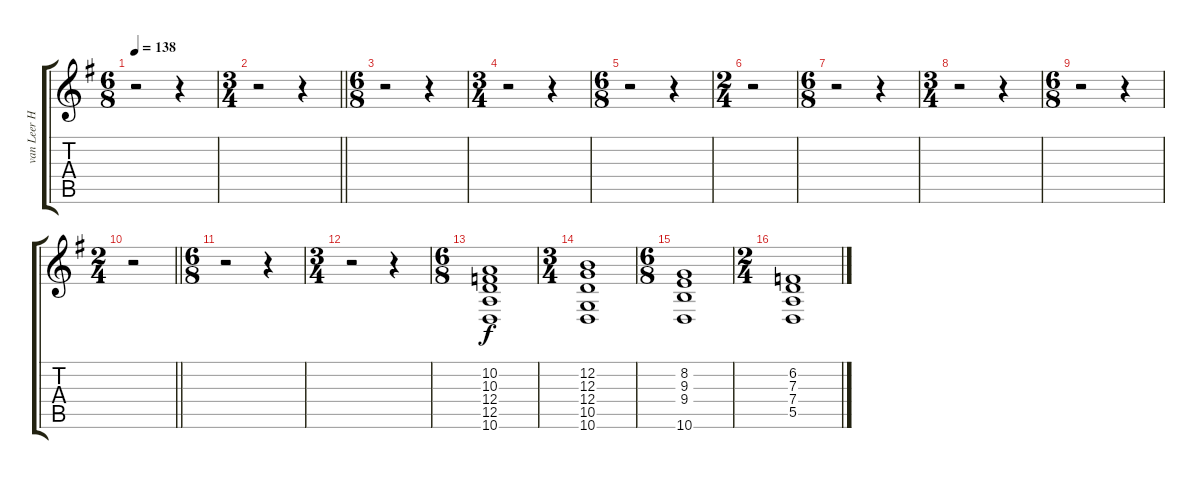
\track ("van Leer Hammond (Arranged for Guitar)" "van Leer H") {instrument drawbarorgan}
\staff {score tabs}
\tuning (E4 B3 G3 D3 A2 E2) {hide}
\ts (6 8)
\tempo 138
\clef g2
\ks g
r.2{dy f} r.4 |
\ts (3 4)
\barLineRight lightlight
r.2 r.4 |
\ts (6 8)
r.2 r.4 |
\ts (3 4)
r.2 r.4 |
\ts (6 8)
r.2 r.4 |
\ts (2 4)
r.2 |
\ts (6 8)
r.2 r.4 |
\ts (3 4)
r.2 r.4 |
\ts (6 8)
r.2 r.4 |
\ts (2 4)
\barLineRight lightlight
r.2 |
\ts (6 8)
r.2 r.4 |
\ts (3 4)
r.2 r.4 |
\ts (6 8)
(10.2 10.3 12.4 12.5 10.6).1 |
\ts (3 4)
(12.2 12.3 12.4 10.5 10.6).1 |
\ts (6 8)
(8.2 9.3 9.4 10.6).1 |
\ts (2 4)
(6.2 7.3 7.4 5.5).1
